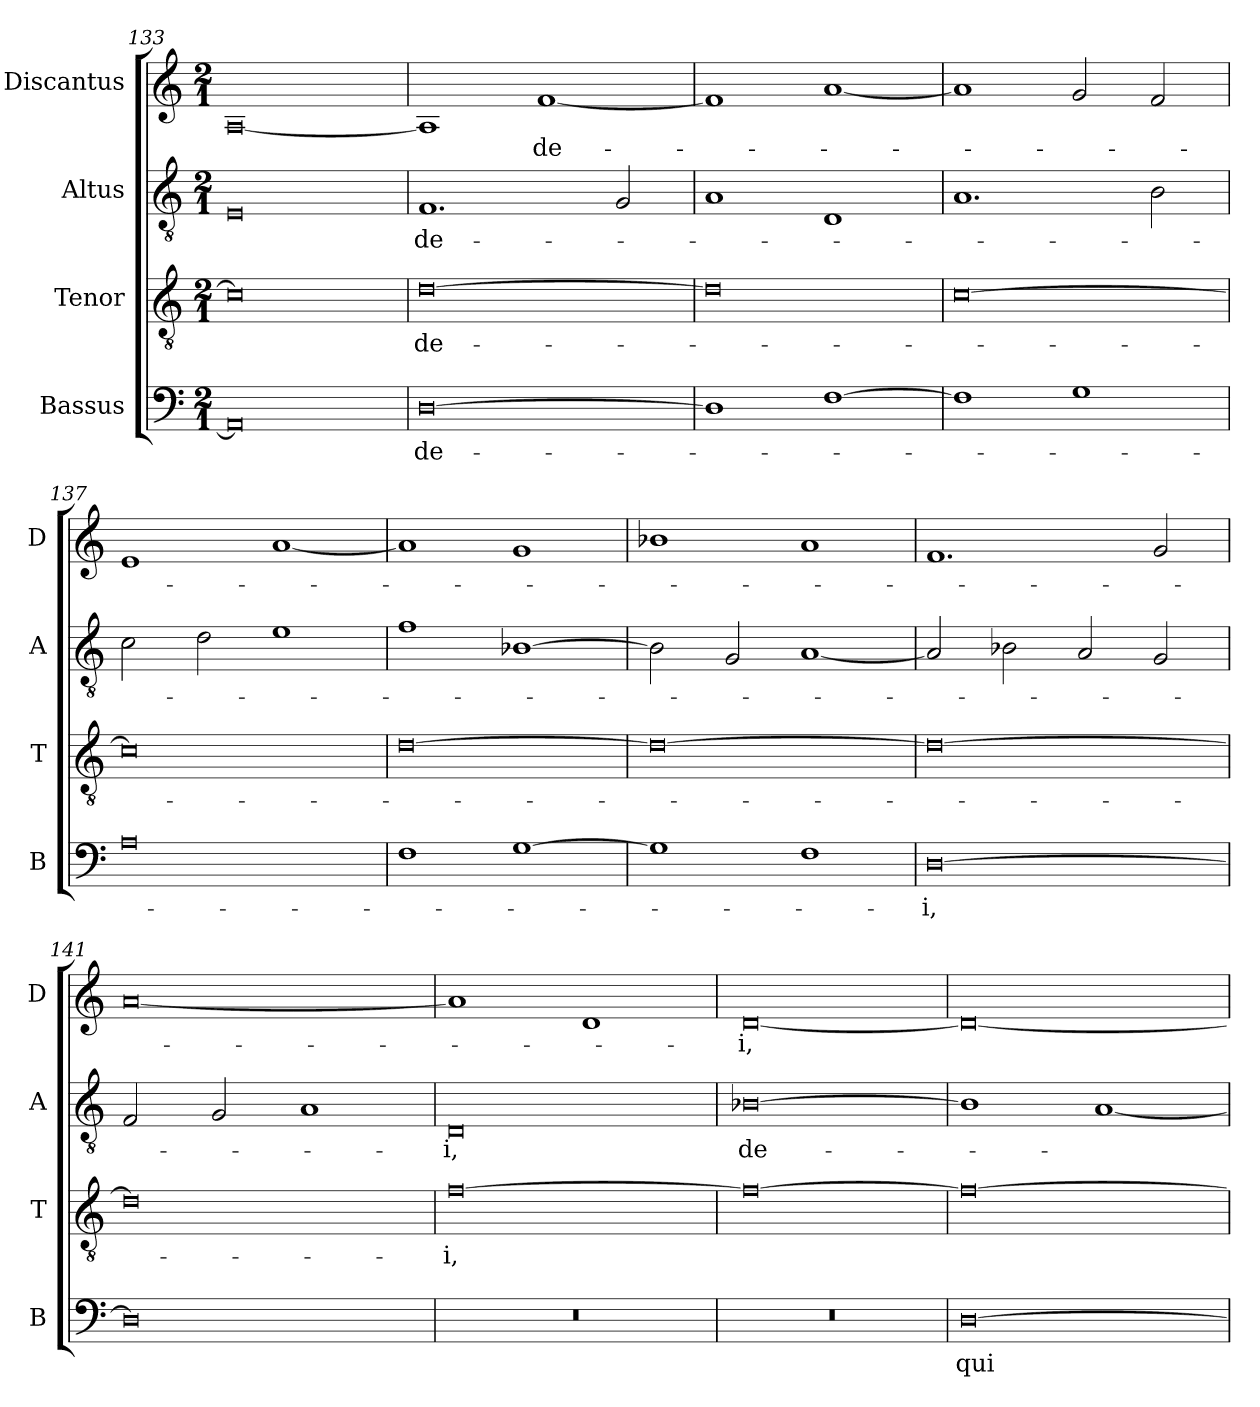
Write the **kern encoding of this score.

**kern	**text	**kern	**text	**kern	**text	**kern	**text
*part4	*part4	*part3	*part3	*part2	*part2	*part1	*part1
*staff4	*staff4	*staff3	*staff3	*staff2	*staff2	*staff1	*staff1
*I"Bassus	*	*I"Tenor	*	*I"Altus	*	*I"Discantus	*
*I'B	*	*I'T	*	*I'A	*	*I'D	*
*clefF4	*	*clefGv2	*	*clefGv2	*	*clefG2	*
*k[]	*	*k[]	*	*k[]	*	*k[]	*
*M2/1	*	*M2/1	*	*M2/1	*	*M2/1	*
=133	=133	=133	=133	=133	=133	=133	=133
0AA]	.	0c]	.	0E	.	[0A	.
=134	=134	=134	=134	=134	=134	=134	=134
[0D	de-	[0d	de-	1.F	de-	1A]	.
.	.	.	.	.	.	[1f	de-
.	.	.	.	2G	.	.	.
=135	=135	=135	=135	=135	=135	=135	=135
1D]	.	0d]	.	1A	.	1f]	.
[1F	.	.	.	1D	.	[1a	.
=136	=136	=136	=136	=136	=136	=136	=136
1F]	.	[0c	.	1.A	.	1a]	.
1G	.	.	.	.	.	2g	.
.	.	.	.	2B	.	2f	.
=137	=137	=137	=137	=137	=137	=137	=137
0A	.	0c]	.	2c	.	1e	.
.	.	.	.	2d	.	.	.
.	.	.	.	1e	.	[1a	.
=138	=138	=138	=138	=138	=138	=138	=138
1F	.	[0d	.	1f	.	1a]	.
[1G	.	.	.	[1B-X	.	1g	.
=139	=139	=139	=139	=139	=139	=139	=139
1G]	.	0d_	.	2B-]	.	1b-X	.
.	.	.	.	2G	.	.	.
1F	.	.	.	[1A	.	1a	.
=140	=140	=140	=140	=140	=140	=140	=140
[0D	-i,	0d_	.	2A]	.	1.f	.
.	.	.	.	2B-X	.	.	.
.	.	.	.	2A	.	.	.
.	.	.	.	2G	.	2g	.
=141	=141	=141	=141	=141	=141	=141	=141
0D]	.	0d]	.	2F	.	[0a	.
.	.	.	.	2G	.	.	.
.	.	.	.	1A	.	.	.
=142	=142	=142	=142	=142	=142	=142	=142
0r	.	[0f	-i,	0D	-i,	1a]	.
.	.	.	.	.	.	1d	.
=143	=143	=143	=143	=143	=143	=143	=143
0r	.	0f_	.	[0B-X	de-	[0d	-i,
=144	=144	=144	=144	=144	=144	=144	=144
[0D	qui	0f_	.	1B-]	.	0d_	.
.	.	.	.	[1A	.	.	.
=	=	=	=	=	=	=	=
*-	*-	*-	*-	*-	*-	*-	*-
